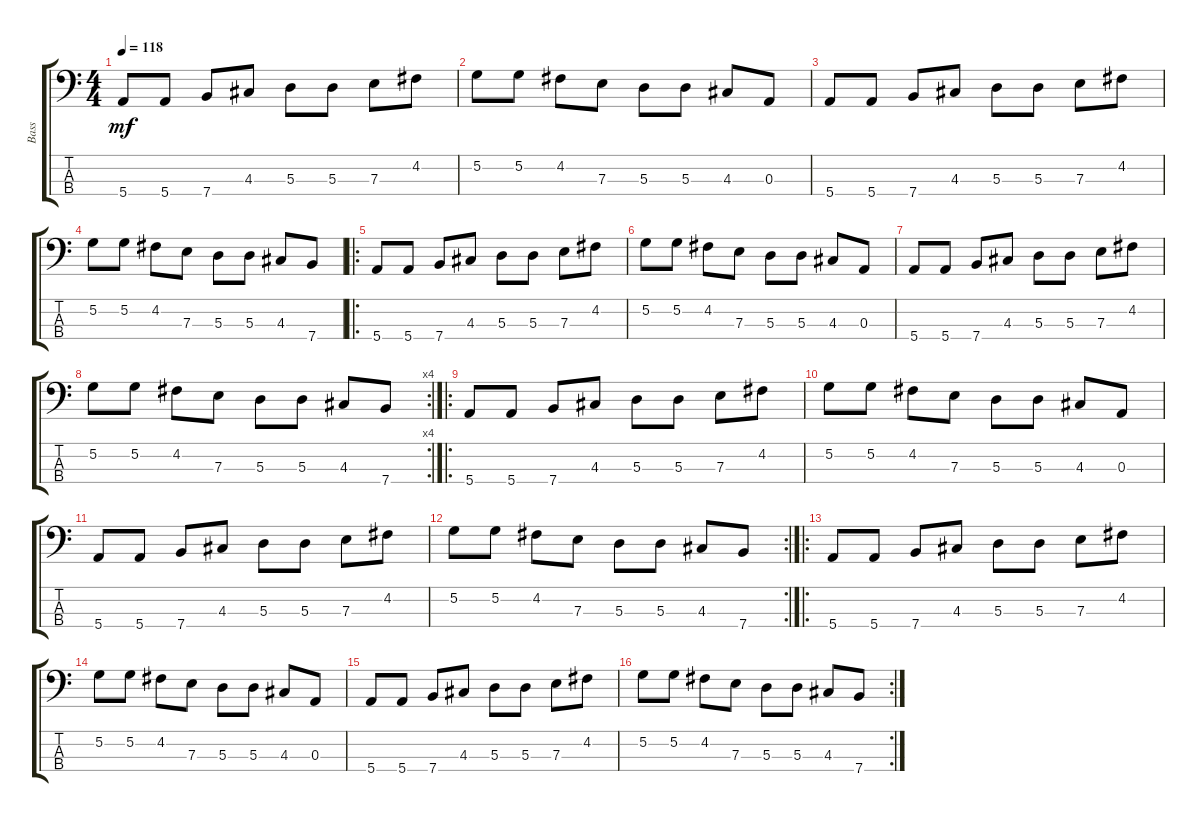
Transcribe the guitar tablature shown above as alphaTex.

\track ("Bass" "Bass") {instrument electricbasspick}
\staff {score tabs}
\tuning (G2 D2 A1 E1) {hide}
\ts (4 4)
\tempo 118
\clef f4
\ks c
5.4.8{dy mf} 5.4.8 7.4.8 4.3.8 5.3.8 5.3.8 7.3.8 4.2.8 |
5.2.8 5.2.8 4.2.8 7.3.8 5.3.8 5.3.8 4.3.8 0.3.8 |
5.4.8 5.4.8 7.4.8 4.3.8 5.3.8 5.3.8 7.3.8 4.2.8 |
5.2.8 5.2.8 4.2.8 7.3.8 5.3.8 5.3.8 4.3.8 7.4.8 |
\ro
5.4.8 5.4.8 7.4.8 4.3.8 5.3.8 5.3.8 7.3.8 4.2.8 |
5.2.8 5.2.8 4.2.8 7.3.8 5.3.8 5.3.8 4.3.8 0.3.8 |
5.4.8 5.4.8 7.4.8 4.3.8 5.3.8 5.3.8 7.3.8 4.2.8 |
\rc 4
5.2.8 5.2.8 4.2.8 7.3.8 5.3.8 5.3.8 4.3.8 7.4.8 |
\ro
5.4.8 5.4.8 7.4.8 4.3.8 5.3.8 5.3.8 7.3.8 4.2.8 |
5.2.8 5.2.8 4.2.8 7.3.8 5.3.8 5.3.8 4.3.8 0.3.8 |
5.4.8 5.4.8 7.4.8 4.3.8 5.3.8 5.3.8 7.3.8 4.2.8 |
\rc 2
5.2.8 5.2.8 4.2.8 7.3.8 5.3.8 5.3.8 4.3.8 7.4.8 |
\ro
5.4.8 5.4.8 7.4.8 4.3.8 5.3.8 5.3.8 7.3.8 4.2.8 |
5.2.8 5.2.8 4.2.8 7.3.8 5.3.8 5.3.8 4.3.8 0.3.8 |
5.4.8 5.4.8 7.4.8 4.3.8 5.3.8 5.3.8 7.3.8 4.2.8 |
\rc 2
5.2.8 5.2.8 4.2.8 7.3.8 5.3.8 5.3.8 4.3.8 7.4.8
